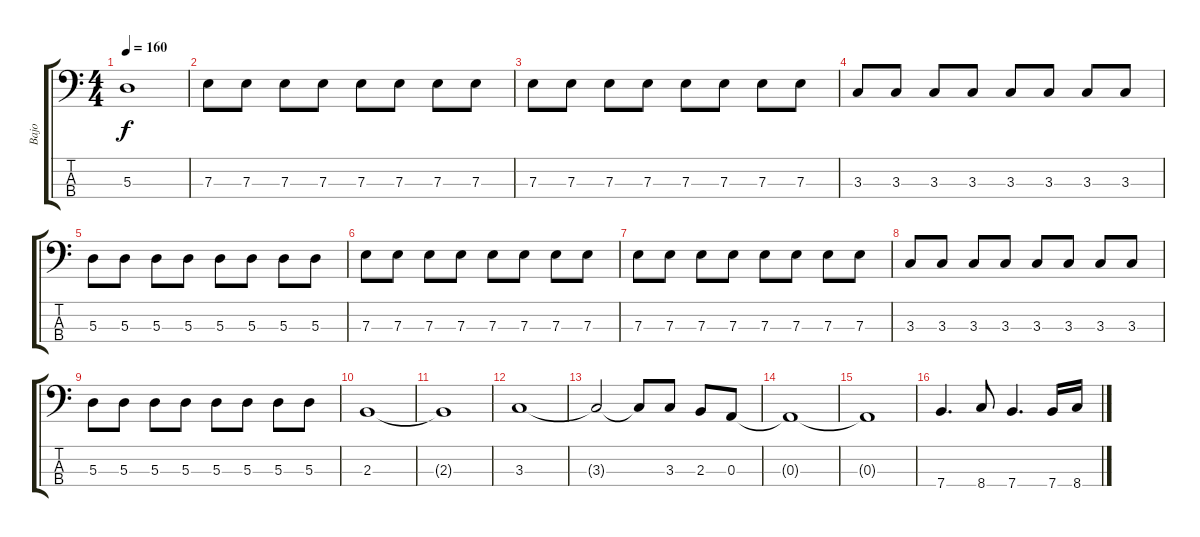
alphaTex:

\track ("Bajo" "Bajo") {instrument electricbassfinger}
\staff {score tabs}
\tuning (G2 D2 A1 E1) {hide}
\ts (4 4)
\tempo 160
\clef f4
\ks c
5.3.1{dy f} |
7.3.8 7.3.8 7.3.8 7.3.8 7.3.8 7.3.8 7.3.8 7.3.8 |
7.3.8 7.3.8 7.3.8 7.3.8 7.3.8 7.3.8 7.3.8 7.3.8 |
3.3.8 3.3.8 3.3.8 3.3.8 3.3.8 3.3.8 3.3.8 3.3.8 |
5.3.8 5.3.8 5.3.8 5.3.8 5.3.8 5.3.8 5.3.8 5.3.8 |
7.3.8 7.3.8 7.3.8 7.3.8 7.3.8 7.3.8 7.3.8 7.3.8 |
7.3.8 7.3.8 7.3.8 7.3.8 7.3.8 7.3.8 7.3.8 7.3.8 |
3.3.8 3.3.8 3.3.8 3.3.8 3.3.8 3.3.8 3.3.8 3.3.8 |
5.3.8 5.3.8 5.3.8 5.3.8 5.3.8 5.3.8 5.3.8 5.3.8 |
2.3.1 |
2.3{t}.1 |
3.3.1 |
3.3{t}.2 3.3{t}.8 3.3.8 2.3.8 0.3.8 |
0.3{t}.1 |
0.3{t}.1 |
7.4.4{d} 8.4.8 7.4.4{d} 7.4.16 8.4.16
